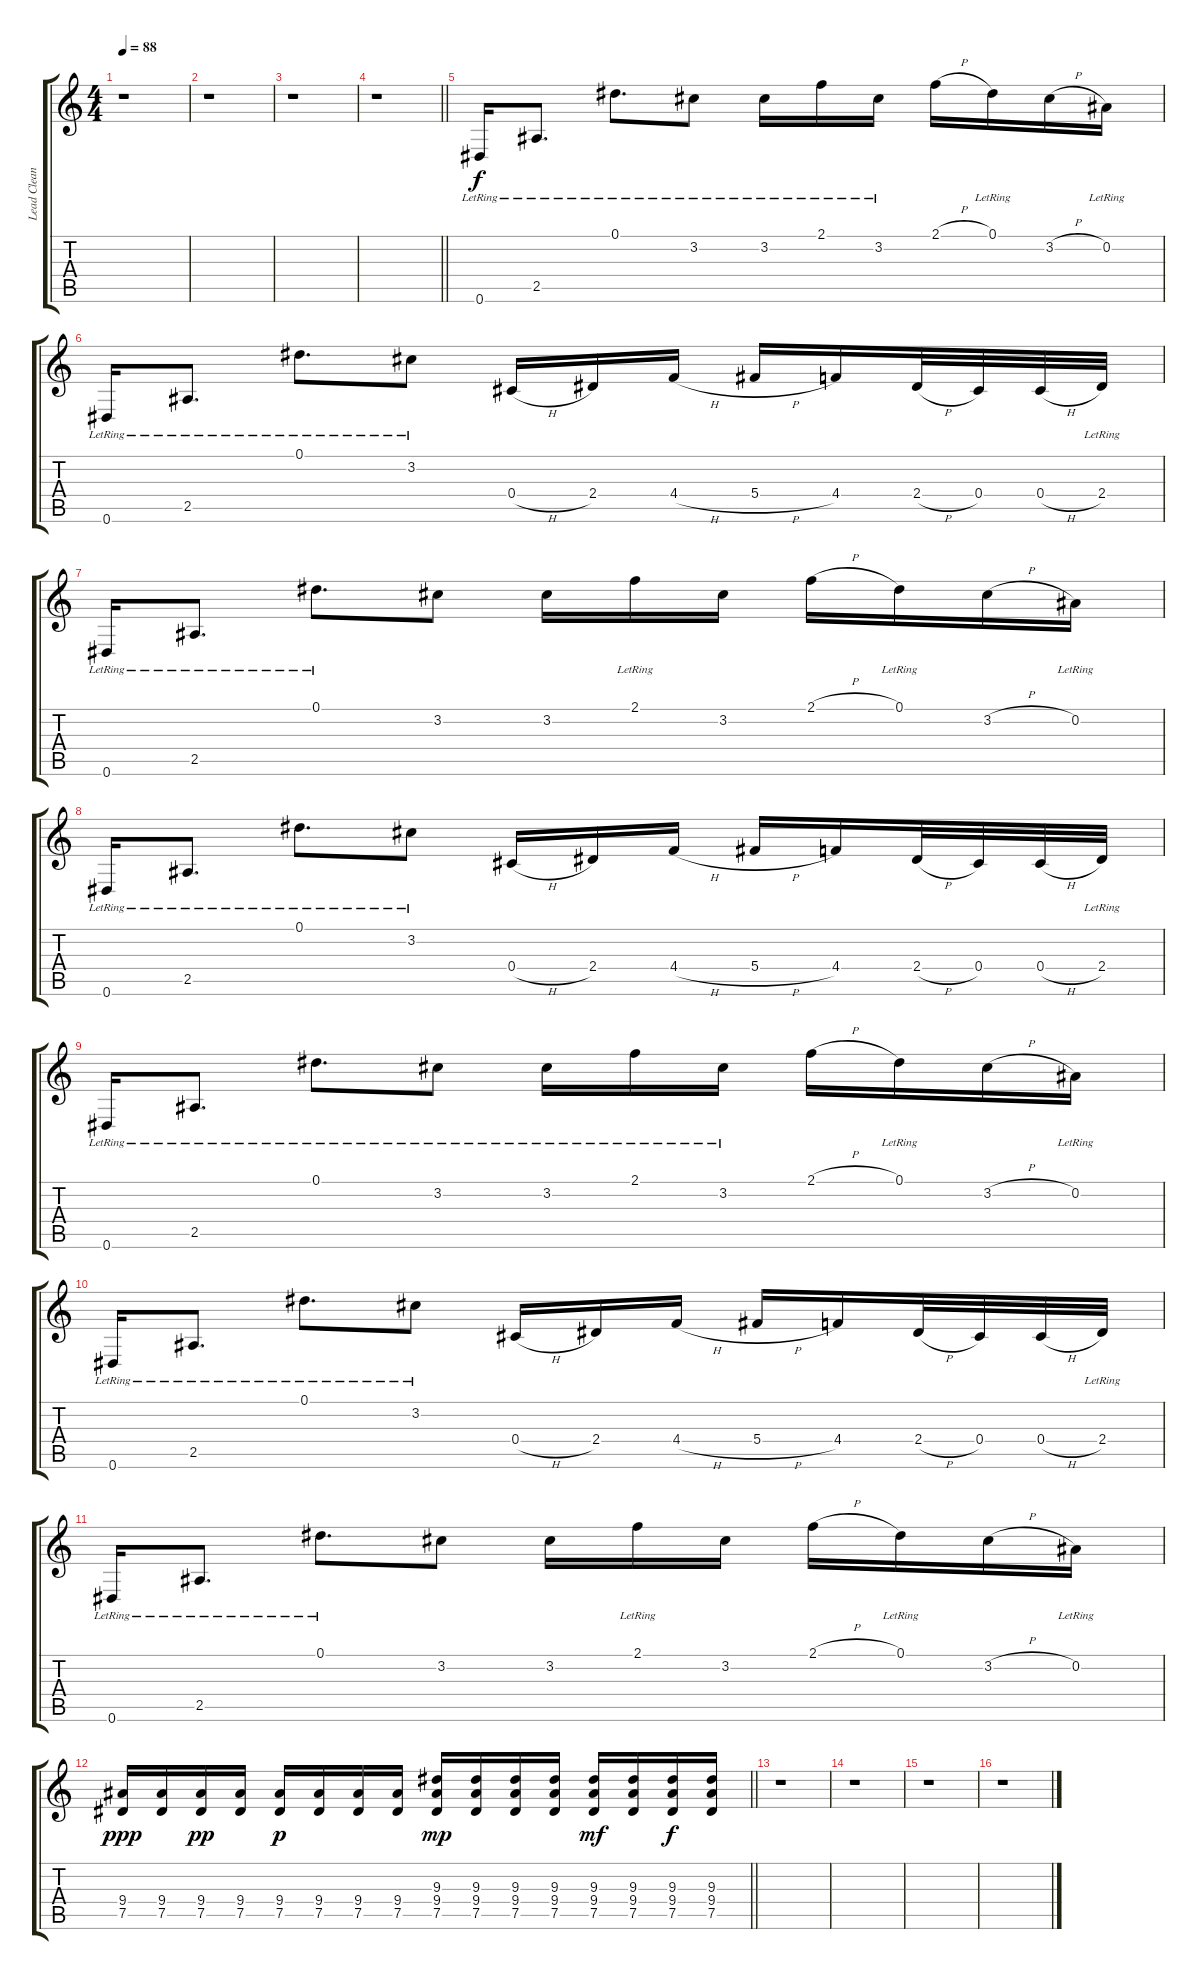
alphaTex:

\track ("Lead Clean" "Lead Clean") {instrument electricguitarclean}
\staff {score tabs}
\tuning (Eb4 Bb3 Gb3 Db3 Ab2 Eb2) {hide}
\ts (4 4)
\tempo 88
\clef g2
\ks c
r.1{dy f} |
r.1 |
r.1 |
\barLineRight lightlight
r.1 |
0.6{lr}.16 2.5{lr}.8{d} 0.1{lr}.8{d} 3.2{lr}.8 3.2{lr}.16 2.1{lr}.16 3.2{lr}.16 2.1{h}.16 0.1{lr}.16 3.2{h}.16 0.2{lr}.16 |
0.6{lr}.16 2.5{lr}.8{d} 0.1{lr}.8{d} 3.2{lr}.8 0.4{h}.16 2.4.16 4.4{h}.16 5.4{h}.16 4.4.16 2.4{h}.32 0.4.32 0.4{h}.32 2.4{lr}.32 |
0.6{lr}.16 2.5{lr}.8{d} 0.1{lr}.8{d} 3.2.8 3.2.16 2.1{lr}.16 3.2.16 2.1{h}.16 0.1{lr}.16 3.2{h}.16 0.2{lr}.16 |
0.6{lr}.16 2.5{lr}.8{d} 0.1{lr}.8{d} 3.2{lr}.8 0.4{h}.16 2.4.16 4.4{h}.16 5.4{h}.16 4.4.16 2.4{h}.32 0.4.32 0.4{h}.32 2.4{lr}.32 |
0.6{lr}.16 2.5{lr}.8{d} 0.1{lr}.8{d} 3.2{lr}.8 3.2{lr}.16 2.1{lr}.16 3.2{lr}.16 2.1{h}.16 0.1{lr}.16 3.2{h}.16 0.2{lr}.16 |
0.6{lr}.16 2.5{lr}.8{d} 0.1{lr}.8{d} 3.2{lr}.8 0.4{h}.16 2.4.16 4.4{h}.16 5.4{h}.16 4.4.16 2.4{h}.32 0.4.32 0.4{h}.32 2.4{lr}.32 |
0.6{lr}.16 2.5{lr}.8{d} 0.1{lr}.8{d} 3.2.8 3.2.16 2.1{lr}.16 3.2.16 2.1{h}.16 0.1{lr}.16 3.2{h}.16 0.2{lr}.16 |
\barLineRight lightlight
(9.4 7.5).16{dy ppp} (9.4 7.5).16 (9.4 7.5).16{dy pp} (9.4 7.5).16 (9.4 7.5).16{dy p} (9.4 7.5).16 (9.4 7.5).16 (9.4 7.5).16 (9.3 9.4 7.5).16{dy mp} (9.3 9.4 7.5).16 (9.3 9.4 7.5).16 (9.3 9.4 7.5).16 (9.3 9.4 7.5).16{dy mf} (9.3 9.4 7.5).16 (9.3 9.4 7.5).16{dy f} (9.3 9.4 7.5).16 |
r.1 |
r.1 |
r.1 |
r.1
